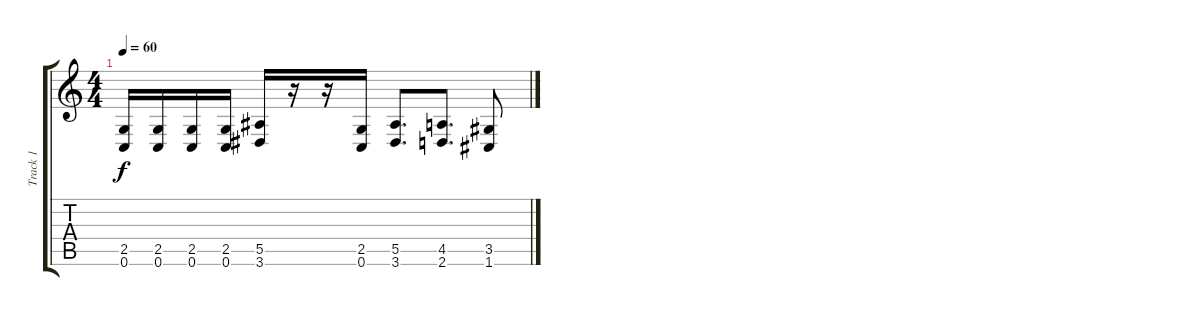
\track ("Track 1" "Track 1") {instrument distortionguitar}
\staff {score tabs}
\tuning (C4 G3 Eb3 Bb2 F2 C2) {hide}
\ts (4 4)
\tempo 60
\clef g2
\ks c
(2.5 0.6).16{dy f} (2.5 0.6).16 (2.5 0.6).16 (2.5 0.6).16 (5.5 3.6).16 r.16 r.16 (2.5 0.6).16 (5.5 3.6).8{d} (4.5 2.6).8{d} (3.5 1.6).8
